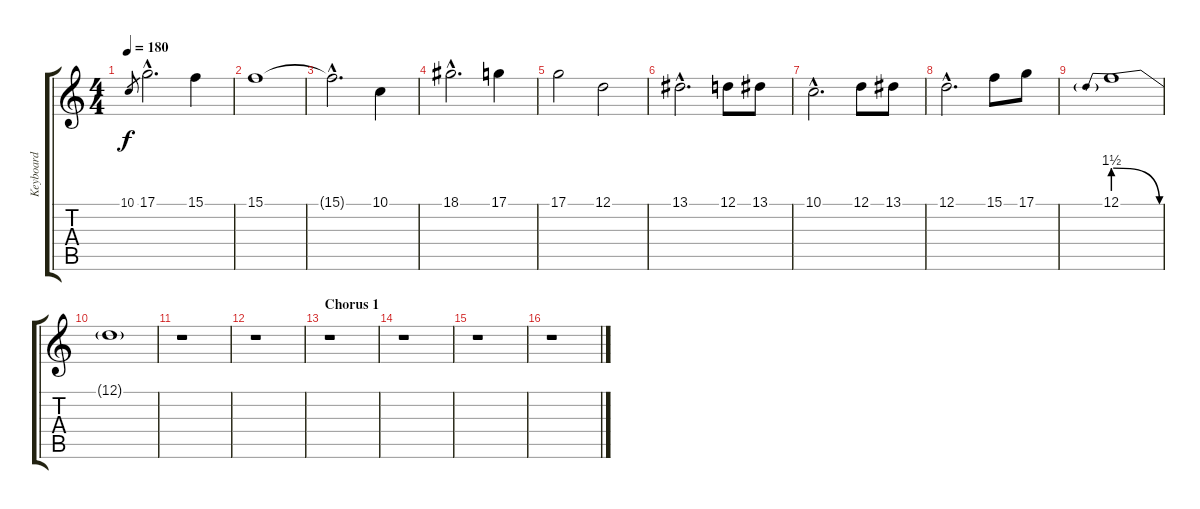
\track ("Keyboard" "Keyboard") {instrument tubularbells}
\staff {score tabs}
\tuning (D4 A3 F3 C3 G2 C2) {hide}
\ts (4 4)
\tempo 180
\clef g2
\ks c
10.1.8{gr dy f} 17.1{hac}.2{d} 15.1.4 |
15.1.1 |
15.1{hac t}.2{d} 10.1.4 |
18.1{hac}.2{d} 17.1.4 |
17.1.2 12.1.2 |
13.1{hac}.2{d} 12.1.8 13.1.8 |
10.1{hac}.2{d} 12.1.8 13.1.8 |
12.1{hac}.2{d} 15.1.8 17.1.8 |
12.1{be (prebendrelease 0 6 60 0)}.1 |
12.1{t}.1 |
r.1 |
r.1 |
\section ("" "Chorus 1")
r.1 |
r.1 |
r.1 |
r.1
